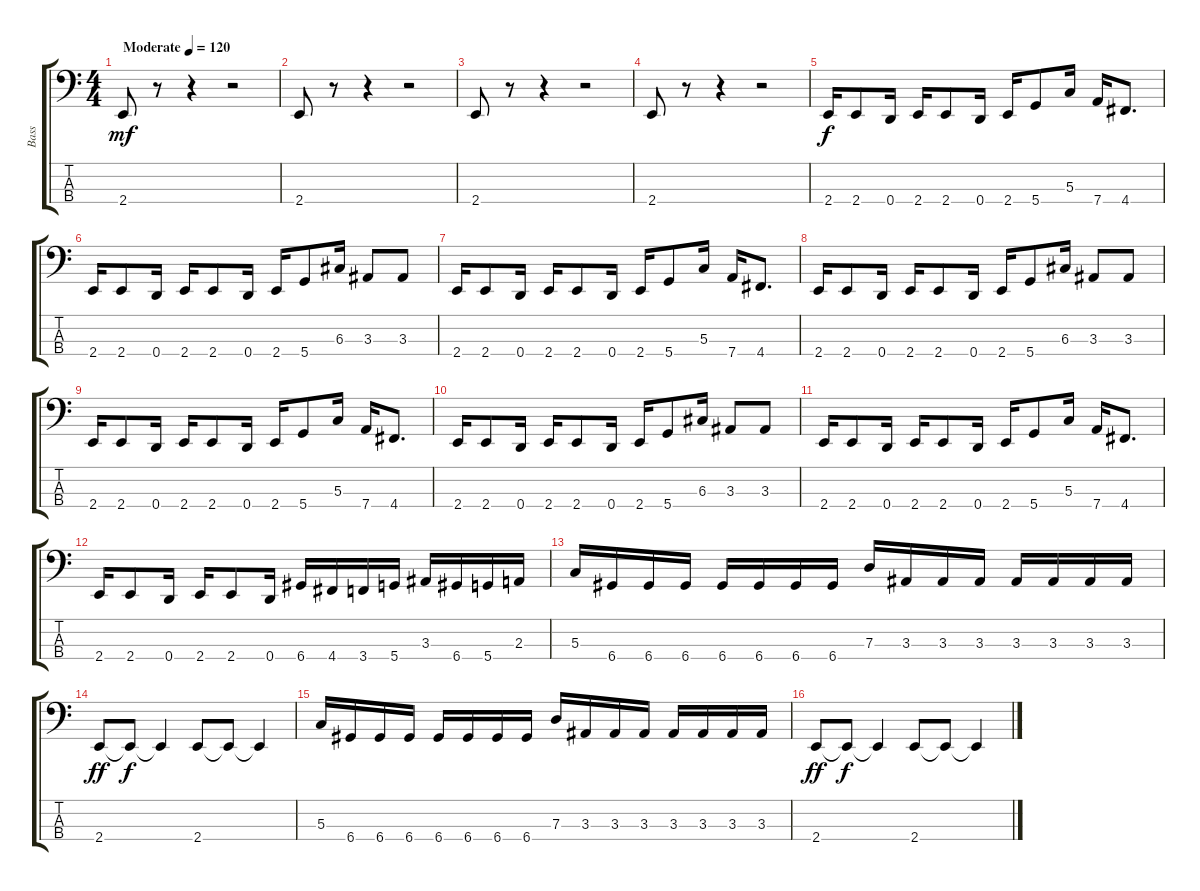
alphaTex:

\track ("Bass" "Bass") {instrument electricbassfinger}
\staff {score tabs}
\tuning (F2 C2 G1 D1) {hide}
\ts (4 4)
\tempo (120 "Moderate")
\clef f4
\ks c
2.4.8{dy mf instrument electricbassfinger} r.8 r.4 r.2 |
2.4.8 r.8 r.4 r.2 |
2.4.8 r.8 r.4 r.2 |
2.4.8 r.8 r.4 r.2 |
2.4.16{dy f} 2.4.8 0.4.16 2.4.16 2.4.8 0.4.16 2.4.16 5.4.8 5.3.16 7.4.16 4.4.8{d} |
2.4.16 2.4.8 0.4.16 2.4.16 2.4.8 0.4.16 2.4.16 5.4.8 6.3.16 3.3.8 3.3.8 |
2.4.16 2.4.8 0.4.16 2.4.16 2.4.8 0.4.16 2.4.16 5.4.8 5.3.16 7.4.16 4.4.8{d} |
2.4.16 2.4.8 0.4.16 2.4.16 2.4.8 0.4.16 2.4.16 5.4.8 6.3.16 3.3.8 3.3.8 |
2.4.16 2.4.8 0.4.16 2.4.16 2.4.8 0.4.16 2.4.16 5.4.8 5.3.16 7.4.16 4.4.8{d} |
2.4.16 2.4.8 0.4.16 2.4.16 2.4.8 0.4.16 2.4.16 5.4.8 6.3.16 3.3.8 3.3.8 |
2.4.16 2.4.8 0.4.16 2.4.16 2.4.8 0.4.16 2.4.16 5.4.8 5.3.16 7.4.16 4.4.8{d} |
2.4.16 2.4.8 0.4.16 2.4.16 2.4.8 0.4.16 6.4.16 4.4.16 3.4.16 5.4.16 3.3.16 6.4.16 5.4.16 2.3.16 |
5.3.16 6.4.16 6.4.16 6.4.16 6.4.16 6.4.16 6.4.16 6.4.16 7.3.16 3.3.16 3.3.16 3.3.16 3.3.16 3.3.16 3.3.16 3.3.16 |
2.4.8{dy ff} 2.4{t}.8{dy f} 2.4{t}.4 2.4.8 2.4{t}.8 2.4{t}.4 |
5.3.16 6.4.16 6.4.16 6.4.16 6.4.16 6.4.16 6.4.16 6.4.16 7.3.16 3.3.16 3.3.16 3.3.16 3.3.16 3.3.16 3.3.16 3.3.16 |
2.4.8{dy ff} 2.4{t}.8{dy f} 2.4{t}.4 2.4.8 2.4{t}.8 2.4{t}.4
